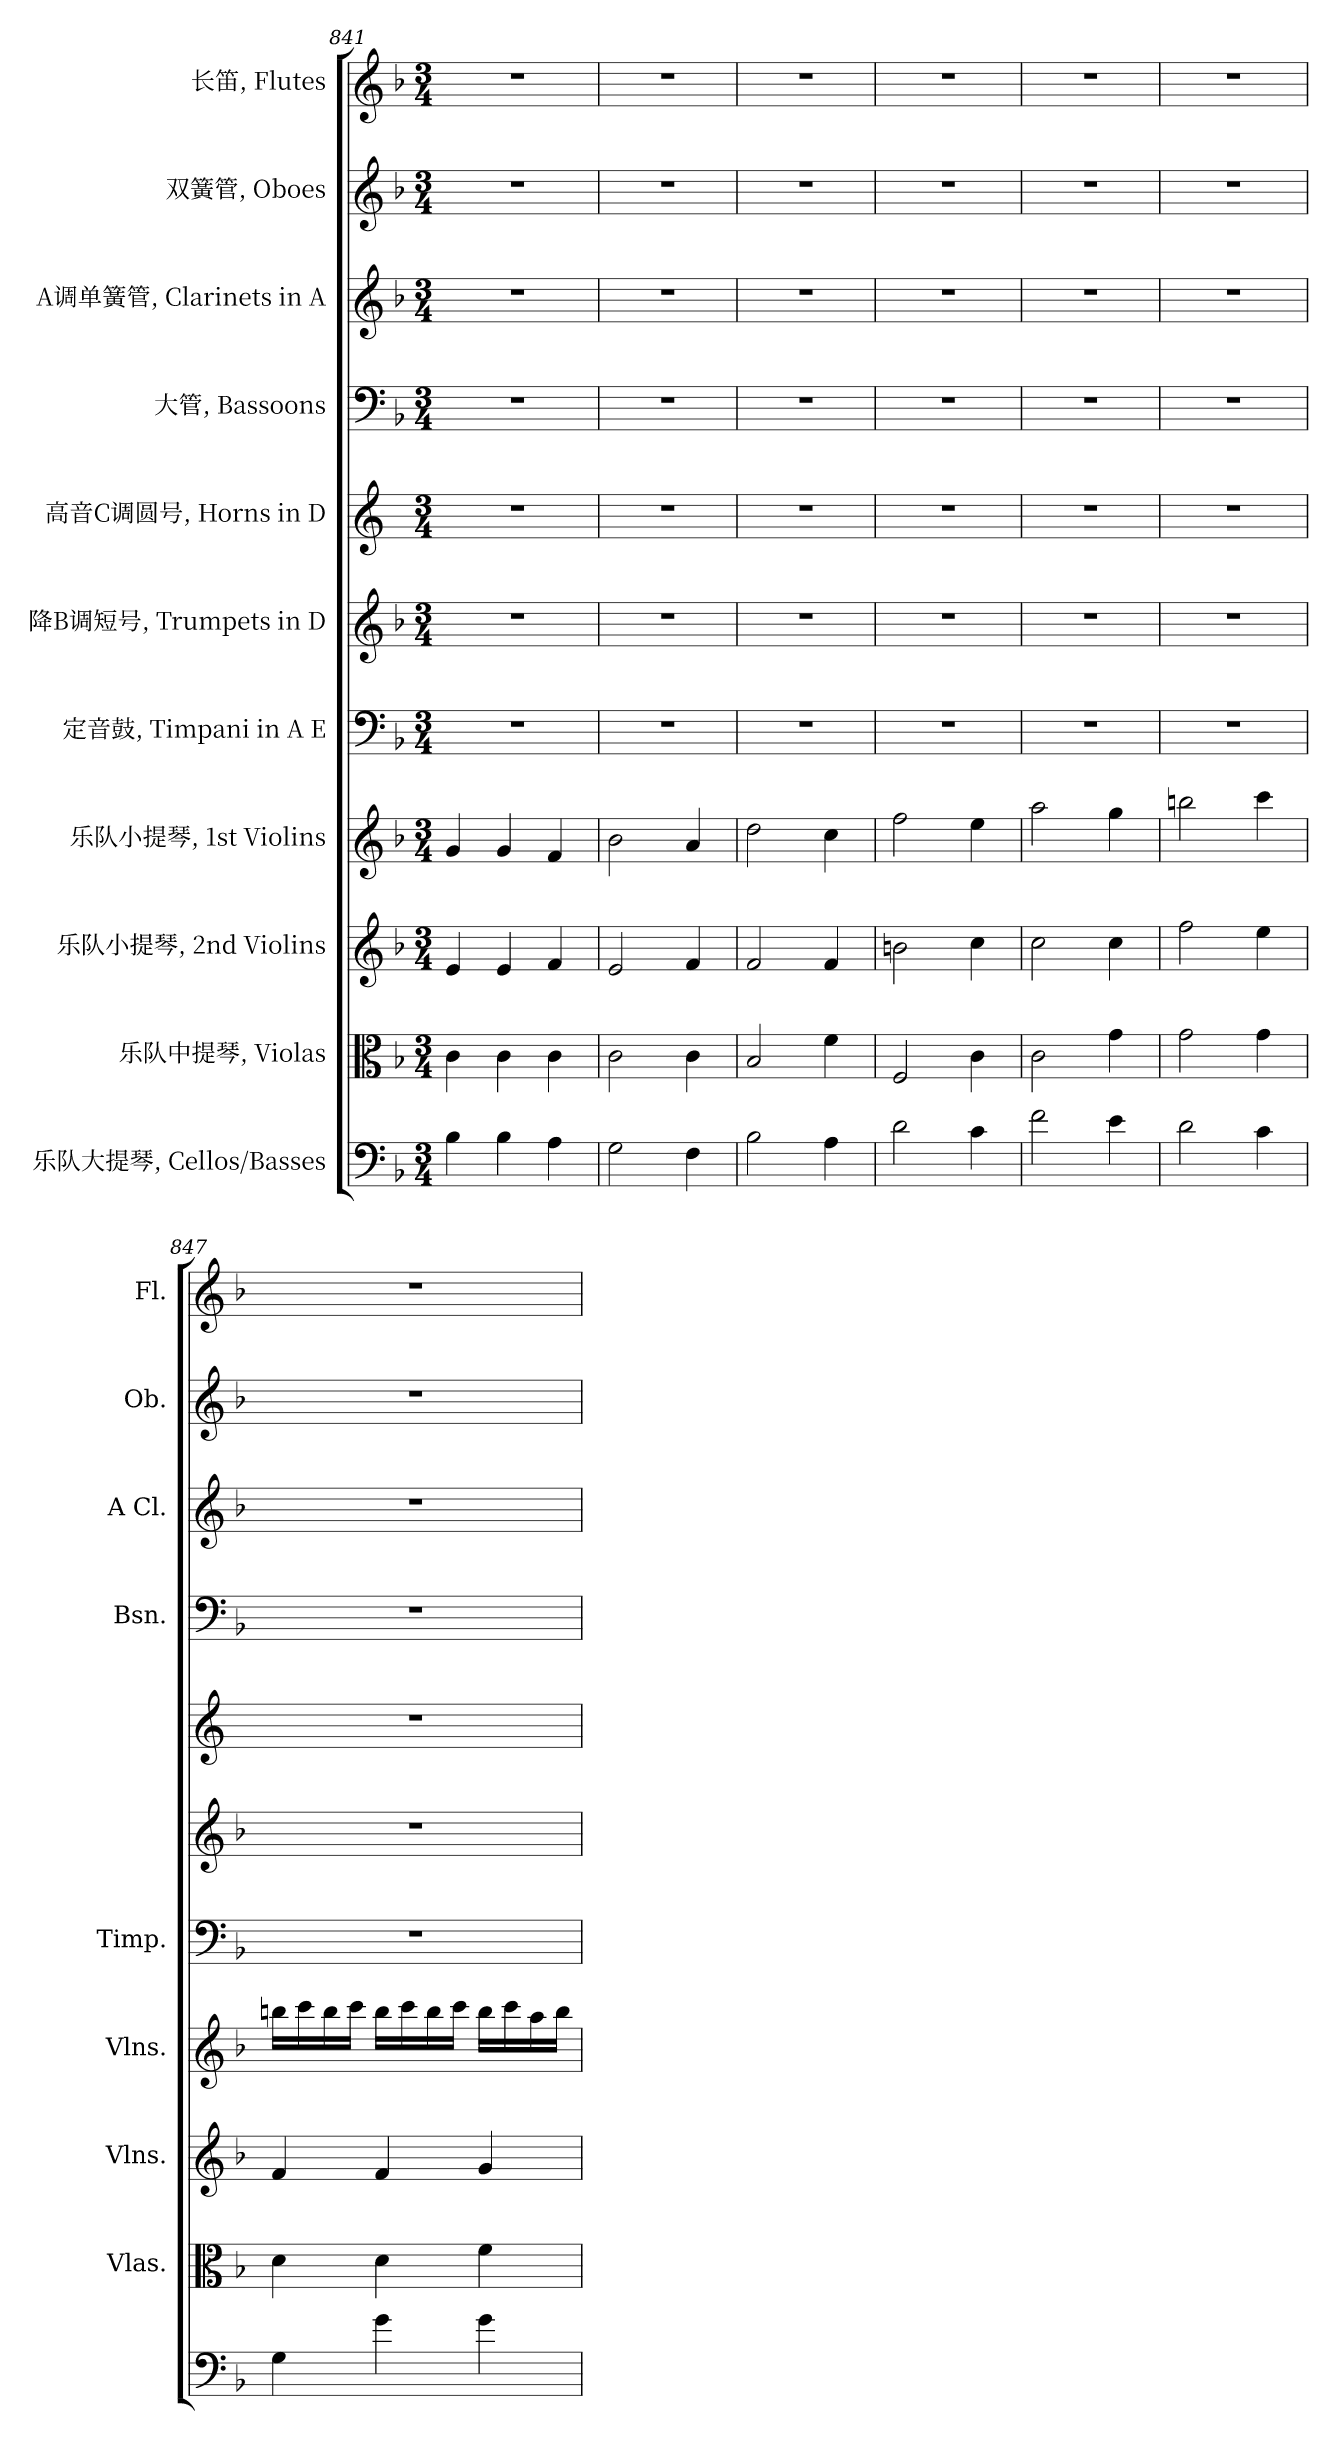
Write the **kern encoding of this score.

**kern	**kern	**kern	**kern	**kern	**kern	**kern	**kern	**kern	**kern	**kern
*part11	*part10	*part9	*part8	*part7	*part6	*part5	*part4	*part3	*part2	*part1
*staff11	*staff10	*staff9	*staff8	*staff7	*staff6	*staff5	*staff4	*staff3	*staff2	*staff1
*I"乐队大提琴, Cellos/Basses	*I"乐队中提琴, Violas	*I"乐队小提琴, 2nd Violins	*I"乐队小提琴, 1st Violins	*I"定音鼓, Timpani in A E	*I"降B调短号, Trumpets in D	*I"高音C调圆号, Horns in D	*I"大管, Bassoons	*I"A调单簧管, Clarinets in A	*I"双簧管, Oboes	*I"长笛, Flutes
*	*I'Vlas.	*I'Vlns.	*I'Vlns.	*I'Timp.	*	*	*I'Bsn.	*I'A Cl.	*I'Ob.	*I'Fl.
*clefF4	*clefC3	*clefG2	*clefG2	*clefF4	*clefG2	*clefG2	*clefF4	*clefG2	*clefG2	*clefG2
*	*	*	*	*	*ITrd1c2	*ITrd4c7	*	*ITrd2c3	*	*
*k[b-]	*k[b-]	*k[b-]	*k[b-]	*k[b-]	*k[b-e-a-]	*k[b-]	*k[b-]	*k[f#c#]	*k[b-]	*k[b-]
*M3/4	*M3/4	*M3/4	*M3/4	*M3/4	*M3/4	*M3/4	*M3/4	*M3/4	*M3/4	*M3/4
=841	=841	=841	=841	=841	=841	=841	=841	=841	=841	=841
4B-\	4c\	4e/	4g/	2.r	2.r	2.r	2.r	2.r	2.r	2.r
4B-\	4c\	4e/	4g/	.	.	.	.	.	.	.
4A\	4c\	4f/	4f/	.	.	.	.	.	.	.
=842	=842	=842	=842	=842	=842	=842	=842	=842	=842	=842
2G\	2c\	2e/	2b-\	2.r	2.r	2.r	2.r	2.r	2.r	2.r
4F\	4c\	4f/	4a/	.	.	.	.	.	.	.
=843	=843	=843	=843	=843	=843	=843	=843	=843	=843	=843
2B-\	2B-/	2f/	2dd\	2.r	2.r	2.r	2.r	2.r	2.r	2.r
4A\	4f\	4f/	4cc\	.	.	.	.	.	.	.
=844	=844	=844	=844	=844	=844	=844	=844	=844	=844	=844
2d\	2F/	2bn\	2ff\	2.r	2.r	2.r	2.r	2.r	2.r	2.r
4c\	4c\	4cc\	4ee\	.	.	.	.	.	.	.
=845	=845	=845	=845	=845	=845	=845	=845	=845	=845	=845
2f\	2c\	2cc\	2aa\	2.r	2.r	2.r	2.r	2.r	2.r	2.r
4e\	4g\	4cc\	4gg\	.	.	.	.	.	.	.
=846	=846	=846	=846	=846	=846	=846	=846	=846	=846	=846
2d\	2g\	2ff\	2bbn\	2.r	2.r	2.r	2.r	2.r	2.r	2.r
4c\	4g\	4ee\	4ccc\	.	.	.	.	.	.	.
!!LO:PB:g=z
=847	=847	=847	=847	=847	=847	=847	=847	=847	=847	=847
4G\	4d\	4f/	16bbn\LL	2.r	2.r	2.r	2.r	2.r	2.r	2.r
.	.	.	16ccc\	.	.	.	.	.	.	.
.	.	.	16bb\	.	.	.	.	.	.	.
.	.	.	16ccc\JJ	.	.	.	.	.	.	.
4g\	4d\	4f/	16bb\LL	.	.	.	.	.	.	.
.	.	.	16ccc\	.	.	.	.	.	.	.
.	.	.	16bb\	.	.	.	.	.	.	.
.	.	.	16ccc\JJ	.	.	.	.	.	.	.
4g\	4f\	4g/	16bb\LL	.	.	.	.	.	.	.
.	.	.	16ccc\	.	.	.	.	.	.	.
.	.	.	16aa\	.	.	.	.	.	.	.
.	.	.	16bb\JJ	.	.	.	.	.	.	.
=	=	=	=	=	=	=	=	=	=	=
*-	*-	*-	*-	*-	*-	*-	*-	*-	*-	*-
